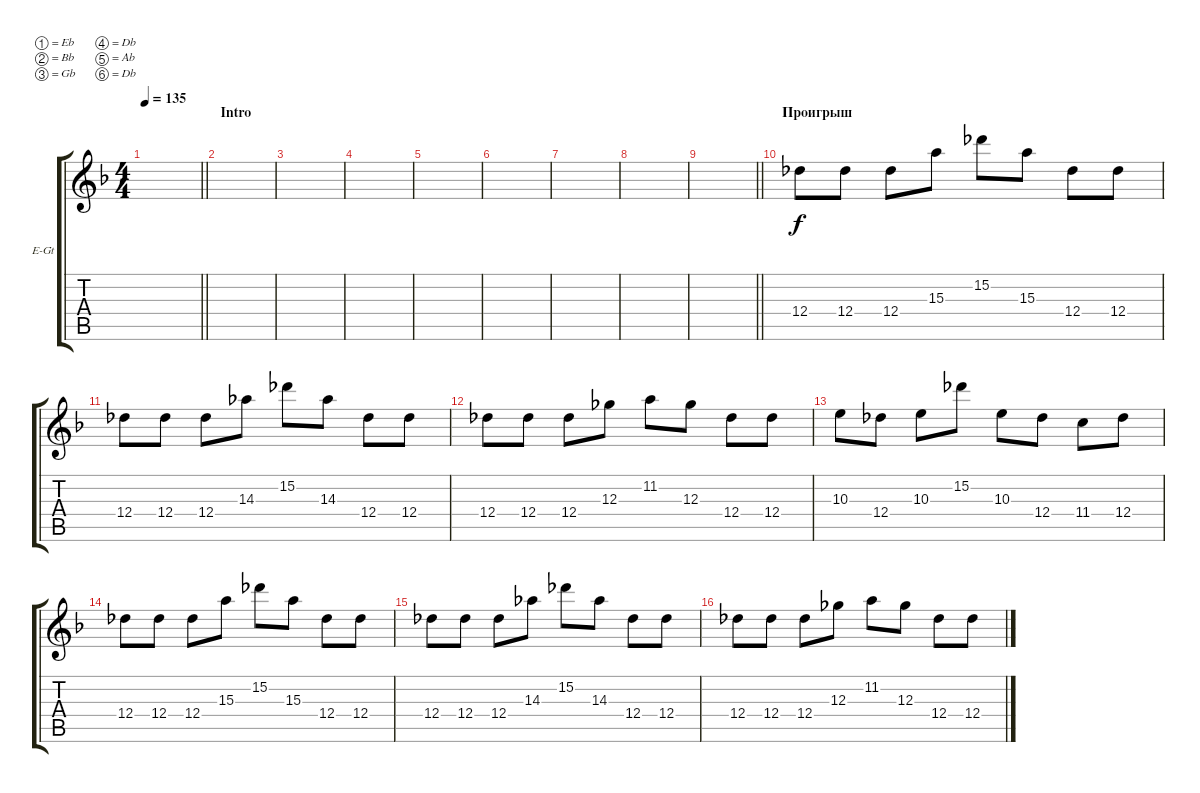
\bracketExtendMode groupsimilarinstruments
\firstSystemTrackNameOrientation horizontal
\otherSystemsTrackNameOrientation horizontal
\track ("Соло гитара" "E-Gt") {instrument distortionguitar}
\staff {score tabs}
\tuning (Eb4 Bb3 Gb3 Db3 Ab2 Db2)
\ts (4 4)
\beaming (8 2 2 2 2)
\tempo 135
\clef g2
\scale
0.51004
\barLineRight lightlight
\ks dminor
|
\section ("" "Intro")
\scale
0.24498 |
\scale
0.24498 |
\scale
0.333333 |
\scale
0.333333 |
\scale
0.333333 |
\scale
0.333333 |
\scale
0.333333 |
\scale
0.333333
\barLineRight lightlight
|
\section ("" "Проигрыш")
\scale
0.333333 12.4.8{lyrics (0 "") lyrics (1 "") lyrics (2 "") lyrics (3 "") lyrics (4 "")} 12.4.8 12.4.8 15.3.8 15.2.8 15.3.8 12.4.8 12.4.8 |
\scale
0.333333 12.4.8 12.4.8 12.4.8 14.3.8 15.2.8 14.3.8 12.4.8 12.4.8 |
\scale
0.333333 12.4.8 12.4.8 12.4.8 12.3.8 11.2.8 12.3.8 12.4.8 12.4.8 |
\scale
0.333333 10.3.8 12.4.8 10.3.8 15.2.8 10.3.8 12.4.8 11.4.8 12.4.8 |
\scale
0.333333 12.4.8 12.4.8 12.4.8 15.3.8 15.2.8 15.3.8 12.4.8 12.4.8 |
\scale
0.333333 12.4.8 12.4.8 12.4.8 14.3.8 15.2.8 14.3.8 12.4.8 12.4.8 |
\scale
0.333333 12.4.8 12.4.8 12.4.8 12.3.8 11.2.8 12.3.8 12.4.8 12.4.8
